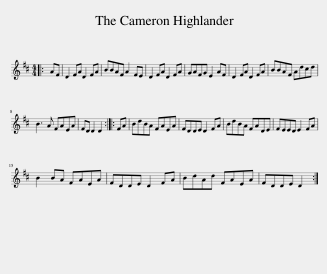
X:1
L:1/8
M:4/4
I:linebreak $
K:D
V:1 treble
V:1
|: AF | D2 FA D2 FA | BBAF A2 FE | D2 FA D2 FA | GAFG E2 AF | %5
 D2 FA D2 FA | BBAF Adcd |$ B3 A FAEA | FD D2 D2 :: FA | %10
 BdBA FAEA | FDDE D2 FA | BdBA FADE | FEED E2 FA |$ B2 BA FAEA | %15
 FDDE D2 FA | BdAd FAEA | FDDE D2 :| %18
